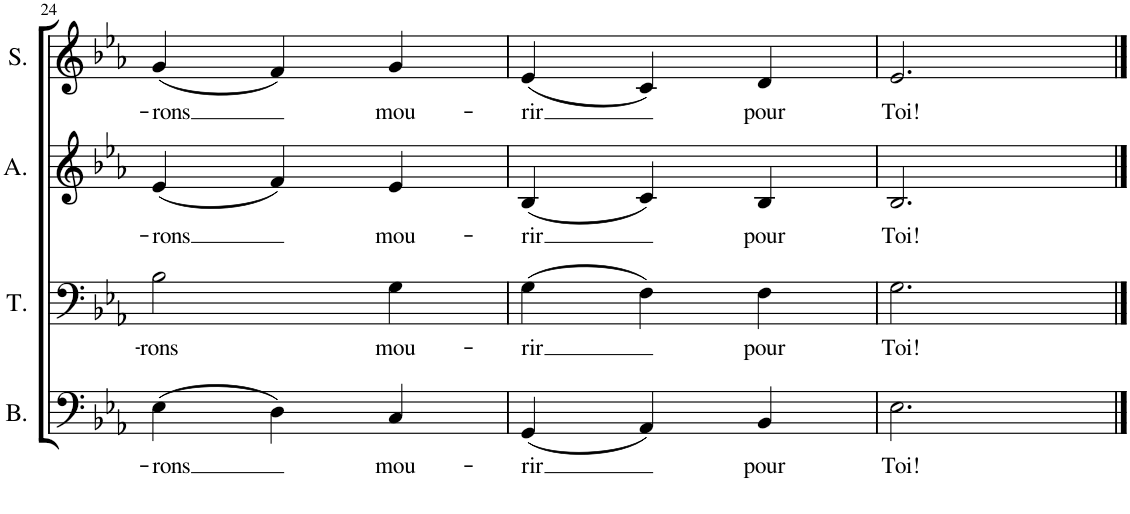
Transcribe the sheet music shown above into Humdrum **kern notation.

**kern	**text	**kern	**text	**kern	**text	**kern	**text
*part4	*part4	*part3	*part3	*part2	*part2	*part1	*part1
*staff4	*staff4	*staff3	*staff3	*staff2	*staff2	*staff1	*staff1
*I"Basse	*	*I"Ténor	*	*I"Alto	*	*I"Soprane	*
*I'B.	*	*I'T.	*	*I'A.	*	*I'S.	*
!!LO:PB:g=z
*clefF4	*	*clefF4	*	*clefG2	*	*clefG2	*
*k[b-e-a-]	*	*k[b-e-a-]	*	*k[b-e-a-]	*	*k[b-e-a-]	*
*M3/4	*	*M3/4	*	*M3/4	*	*M3/4	*
=24	=24	=24	=24	=24	=24	=24	=24
!	!LO:LY:b	!	!LO:LY:b	!	!LO:LY:b	!	!LO:LY:b
(4E-\	-rons	2B-\	-rons	(4e-/	-rons	(4g/	-rons
4D\)	.	.	.	4f/)	.	4f/)	.
!	!LO:LY:b	!	!LO:LY:b	!	!LO:LY:b	!	!LO:LY:b
4C/	mou-	4G\	mou-	4e-/	mou-	4g/	mou-
=25	=25	=25	=25	=25	=25	=25	=25
!	!LO:LY:b	!	!LO:LY:b	!	!LO:LY:b	!	!LO:LY:b
(4GG/	-rir	(4G\	-rir	(4B-/	-rir	(4e-/	-rir
4AA-/)	.	4F\)	.	4c/)	.	4c/)	.
!	!LO:LY:b	!	!LO:LY:b	!	!LO:LY:b	!	!LO:LY:b
4BB-/	pour	4F\	pour	4B-/	pour	4d/	pour
=26	=26	=26	=26	=26	=26	=26	=26
!	!LO:LY:b	!	!LO:LY:b	!	!LO:LY:b	!	!LO:LY:b
2.E-\	Toi!	2.G\	Toi!	2.B-/	Toi!	2.e-/	Toi!
==	==	==	==	==	==	==	==
*-	*-	*-	*-	*-	*-	*-	*-
